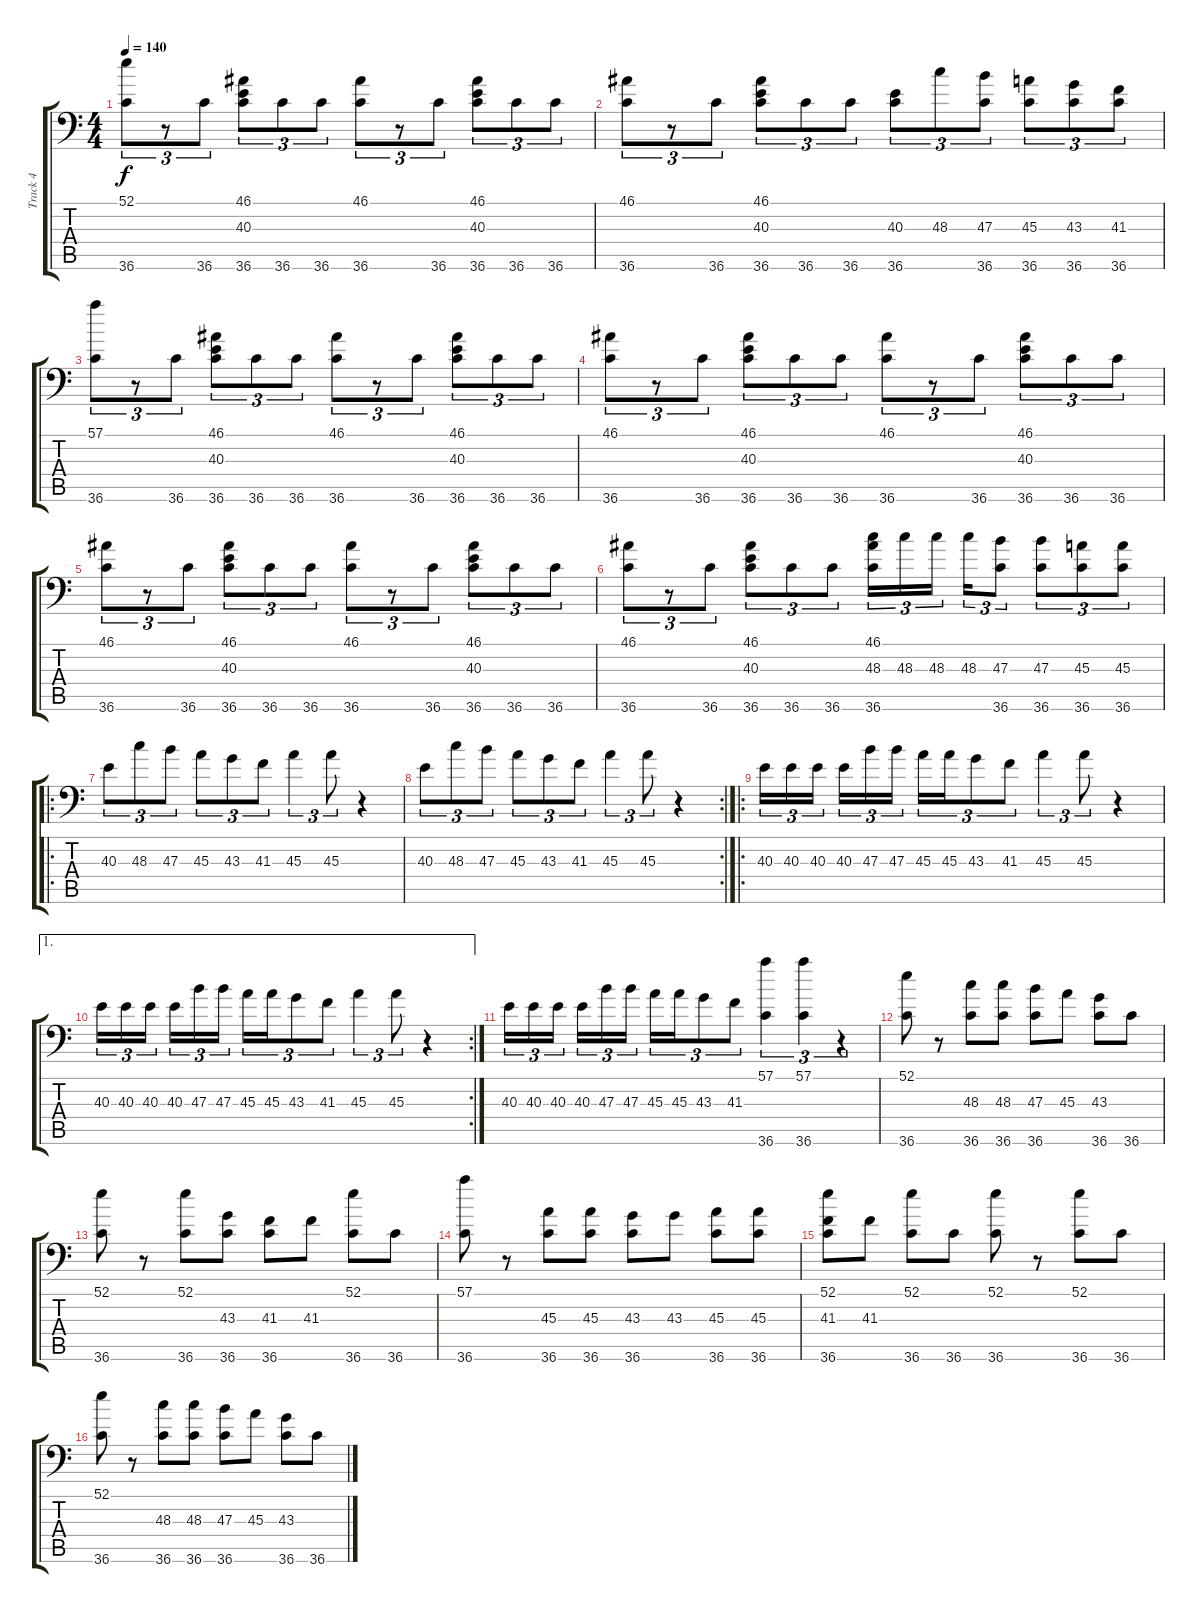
\track ("Track 4" "Track 4") {instrument acousticgrandpiano}
\staff {score tabs}
\tuning (C-1 C-1 C-1 C-1 C-1 C-1) {hide}
\ts (4 4)
\tempo 140
\clef f4
\ks c
(52.1 36.6).8{tu (3 2) dy f} r.8{tu (3 2)} 36.6.8{tu (3 2)} (46.1 40.3 36.6).8{tu (3 2)} 36.6.8{tu (3 2)} 36.6.8{tu (3 2)} (46.1 36.6).8{tu (3 2)} r.8{tu (3 2)} 36.6.8{tu (3 2)} (46.1 40.3 36.6).8{tu (3 2)} 36.6.8{tu (3 2)} 36.6.8{tu (3 2)} |
(46.1 36.6).8{tu (3 2)} r.8{tu (3 2)} 36.6.8{tu (3 2)} (46.1 40.3 36.6).8{tu (3 2)} 36.6.8{tu (3 2)} 36.6.8{tu (3 2)} (40.3 36.6).8{tu (3 2)} 48.3.8{tu (3 2)} (47.3 36.6).8{tu (3 2)} (45.3 36.6).8{tu (3 2)} (43.3 36.6).8{tu (3 2)} (41.3 36.6).8{tu (3 2)} |
(57.1 36.6).8{tu (3 2)} r.8{tu (3 2)} 36.6.8{tu (3 2)} (46.1 40.3 36.6).8{tu (3 2)} 36.6.8{tu (3 2)} 36.6.8{tu (3 2)} (46.1 36.6).8{tu (3 2)} r.8{tu (3 2)} 36.6.8{tu (3 2)} (46.1 40.3 36.6).8{tu (3 2)} 36.6.8{tu (3 2)} 36.6.8{tu (3 2)} |
(46.1 36.6).8{tu (3 2)} r.8{tu (3 2)} 36.6.8{tu (3 2)} (46.1 40.3 36.6).8{tu (3 2)} 36.6.8{tu (3 2)} 36.6.8{tu (3 2)} (46.1 36.6).8{tu (3 2)} r.8{tu (3 2)} 36.6.8{tu (3 2)} (46.1 40.3 36.6).8{tu (3 2)} 36.6.8{tu (3 2)} 36.6.8{tu (3 2)} |
(46.1 36.6).8{tu (3 2)} r.8{tu (3 2)} 36.6.8{tu (3 2)} (46.1 40.3 36.6).8{tu (3 2)} 36.6.8{tu (3 2)} 36.6.8{tu (3 2)} (46.1 36.6).8{tu (3 2)} r.8{tu (3 2)} 36.6.8{tu (3 2)} (46.1 40.3 36.6).8{tu (3 2)} 36.6.8{tu (3 2)} 36.6.8{tu (3 2)} |
(46.1 36.6).8{tu (3 2)} r.8{tu (3 2)} 36.6.8{tu (3 2)} (46.1 40.3 36.6).8{tu (3 2)} 36.6.8{tu (3 2)} 36.6.8{tu (3 2)} (46.1 48.3 36.6).16{tu (3 2)} 48.3.16{tu (3 2)} 48.3.16{tu (3 2)} 48.3.16{tu (3 2)} (47.3 36.6).8{tu (3 2)} (47.3 36.6).8{tu (3 2)} (45.3 36.6).8{tu (3 2)} (45.3 36.6).8{tu (3 2)} |
\ro
40.3.8{tu (3 2)} 48.3.8{tu (3 2)} 47.3.8{tu (3 2)} 45.3.8{tu (3 2)} 43.3.8{tu (3 2)} 41.3.8{tu (3 2)} 45.3.4{tu (3 2)} 45.3.8{tu (3 2)} r.4 |
\rc 2
40.3.8{tu (3 2)} 48.3.8{tu (3 2)} 47.3.8{tu (3 2)} 45.3.8{tu (3 2)} 43.3.8{tu (3 2)} 41.3.8{tu (3 2)} 45.3.4{tu (3 2)} 45.3.8{tu (3 2)} r.4 |
\ro
40.3.16{tu (3 2)} 40.3.16{tu (3 2)} 40.3.16{tu (3 2)} 40.3.16{tu (3 2)} 47.3.16{tu (3 2)} 47.3.16{tu (3 2)} 45.3.16{tu (3 2)} 45.3.16{tu (3 2)} 43.3.8{tu (3 2)} 41.3.8{tu (3 2)} 45.3.4{tu (3 2)} 45.3.8{tu (3 2)} r.4 |
\ae 1
\rc 2
40.3.16{tu (3 2)} 40.3.16{tu (3 2)} 40.3.16{tu (3 2)} 40.3.16{tu (3 2)} 47.3.16{tu (3 2)} 47.3.16{tu (3 2)} 45.3.16{tu (3 2)} 45.3.16{tu (3 2)} 43.3.8{tu (3 2)} 41.3.8{tu (3 2)} 45.3.4{tu (3 2)} 45.3.8{tu (3 2)} r.4 |
40.3.16{tu (3 2)} 40.3.16{tu (3 2)} 40.3.16{tu (3 2)} 40.3.16{tu (3 2)} 47.3.16{tu (3 2)} 47.3.16{tu (3 2)} 45.3.16{tu (3 2)} 45.3.16{tu (3 2)} 43.3.8{tu (3 2)} 41.3.8{tu (3 2)} (57.1 36.6).4{tu (3 2)} (57.1 36.6).4{tu (3 2)} r.4{tu (3 2)} |
(52.1 36.6).8 r.8 (48.3 36.6).8 (48.3 36.6).8 (47.3 36.6).8 45.3.8 (43.3 36.6).8 36.6.8 |
(52.1 36.6).8 r.8 (52.1 36.6).8 (43.3 36.6).8 (41.3 36.6).8 41.3.8 (52.1 36.6).8 36.6.8 |
(57.1 36.6).8 r.8 (45.3 36.6).8 (45.3 36.6).8 (43.3 36.6).8 43.3.8 (45.3 36.6).8 (45.3 36.6).8 |
(52.1 41.3 36.6).8 41.3.8 (52.1 36.6).8 36.6.8 (52.1 36.6).8 r.8 (52.1 36.6).8 36.6.8 |
(52.1 36.6).8 r.8 (48.3 36.6).8 (48.3 36.6).8 (47.3 36.6).8 45.3.8 (43.3 36.6).8 36.6.8
